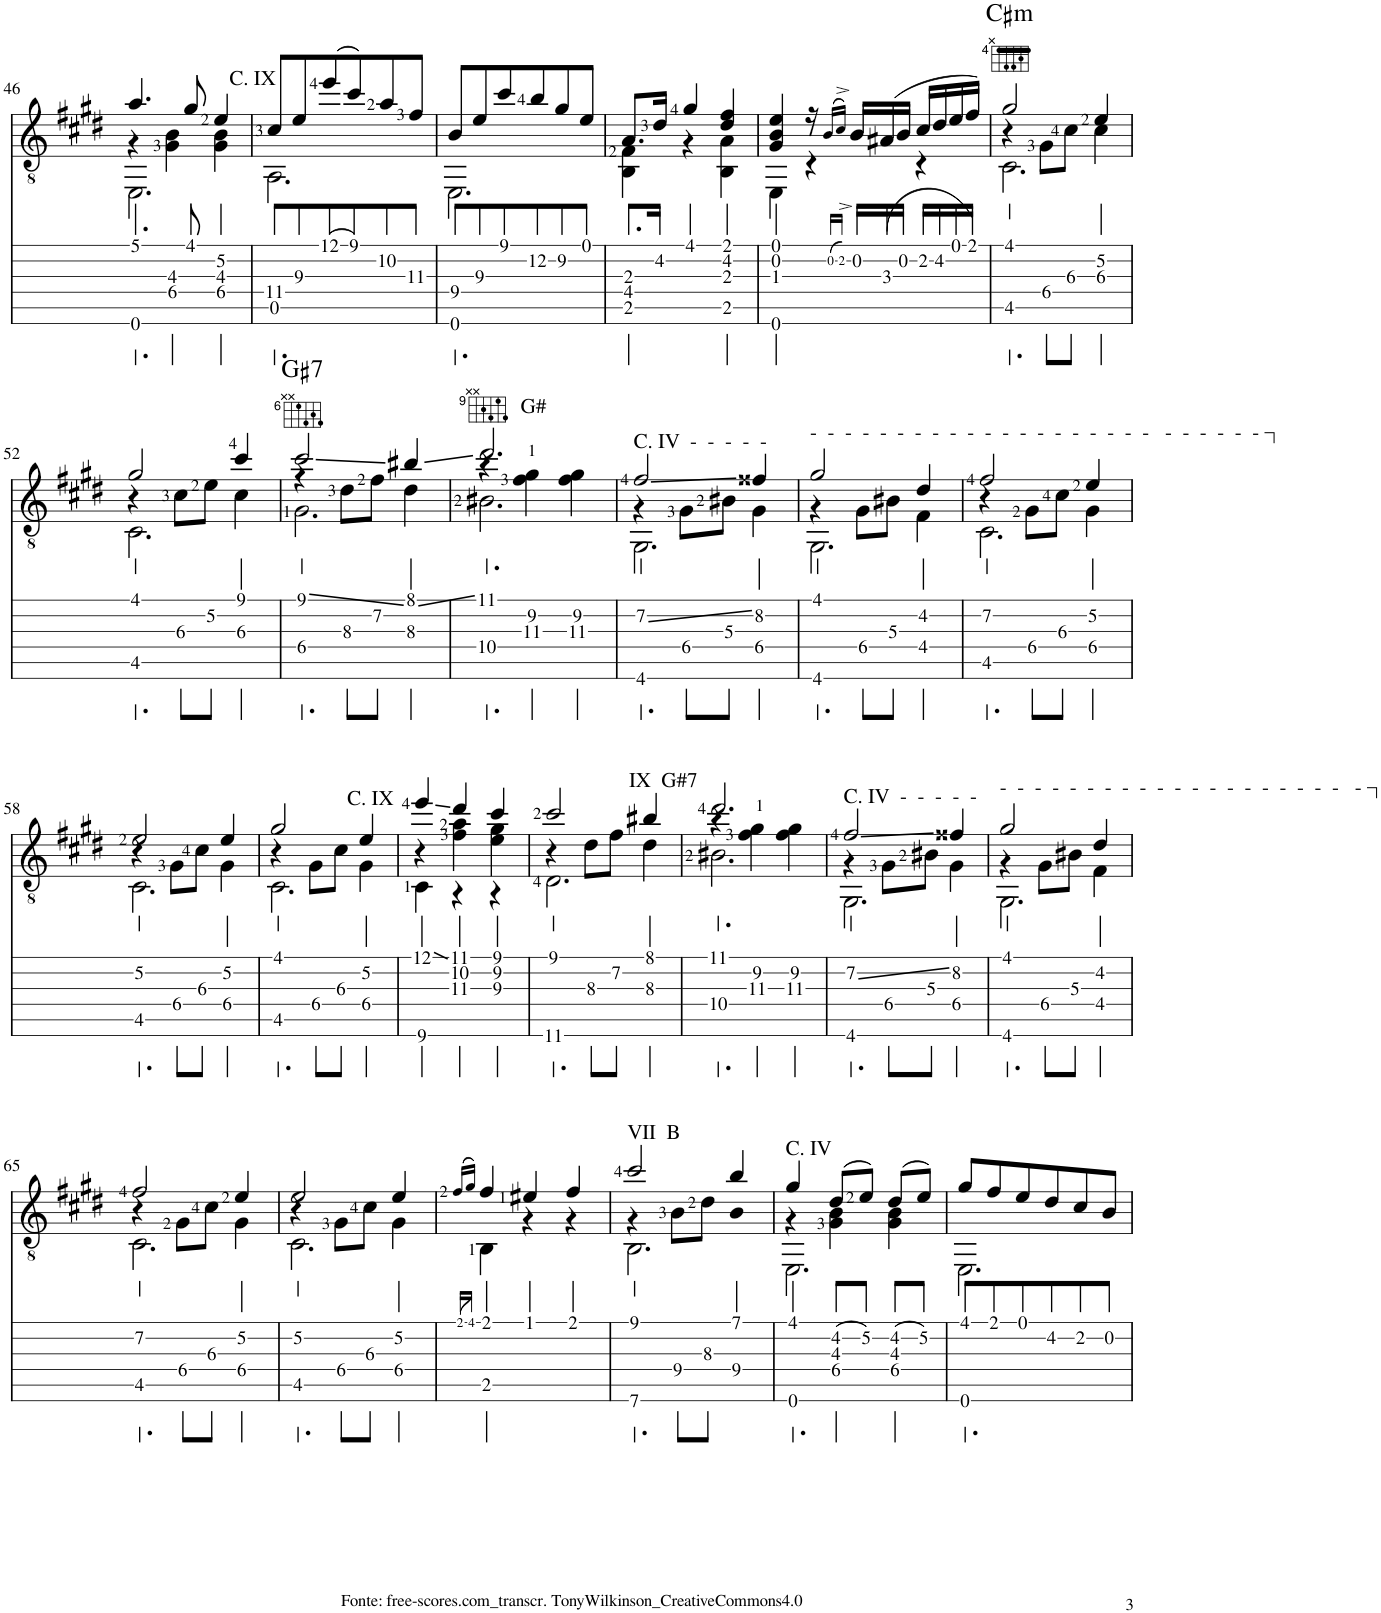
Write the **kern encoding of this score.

**kern	**kern	**harte
*part2	*part1	*part1
*staff2	*staff1	*
*I"Chitarra classica (Intavolatura)	*I"Guitar	*
!!LO:PB:g=z
*	*clefGv2	*
*k[f#c#g#d#]	*k[f#c#g#d#]	*
*M3/4	*M3/4	*
=46	=46	=46
*^	*^	*
*	*^	*	*^	*
4.a/	4r	2.EE\	4.a/	4r	2.EE\	.
.	4G#\ 4B\	.	.	4G#\ 4B\	.	.
8g#/	.	.	8g#/	.	.	.
4e/	4G#\ 4B\	.	4e/	4G#\ 4B\	.	.
*	*v	*v	*	*	*	*
*	*	*	*v	*v	*
=47	=47	=47	=47	=47
!	!	!LO:TX:a:t=C. IX	!	!
8c#/L	2.AA\	8c#/L	2.AA\	.
8e/	.	8e/	.	.
(8ee/	.	(8ee/	.	.
8cc#/)	.	8cc#/)	.	.
8a/	.	8a/	.	.
8f#/J	.	8f#/J	.	.
=48	=48	=48	=48	=48
8B/L	2.EE\	8B/L	2.EE\	.
8e/	.	8e/	.	.
8cc#/	.	8cc#/	.	.
8b/	.	8b/	.	.
8g#/	.	8g#/	.	.
8e/J	.	8e/J	.	.
=49	=49	=49	=49	=49
8.A/L	4BB\ 4F#\	8.A/L	4BB\ 4F#\	.
16d#/Jk	.	16d#/Jk	.	.
4g#/	4r	4g#/	4r	.
4d#/ 4f#/	4BB\ 4A\	4d#/ 4f#/	4BB\ 4A\	.
=50	=50	=50	=50	=50
4G#/ 4B/ 4e/	4EE\	4G#/ 4B/ 4e/	4EE\	.
16r	4r	16r	4r	.
(16qB/LL	.	(16qB/LL	.	.
16qc#^/JJ)	.	16qc#^/JJ)	.	.
16B/LL	.	16B/LL	.	.
(16A#X/	.	(16A#X/	.	.
16B/JJ	.	16B/JJ	.	.
16c#/LL	4r	16c#/LL	4r	.
16d#/	.	16d#/	.	.
16e/	.	16e/	.	.
16f#/JJ)	.	16f#/JJ)	.	.
=51	=51	=51	=51	=51
*	*^	*	*^	*
!	!	!	!	!	!	!LO:H:kt=m
2g#/	4r	2.C#\	2g#/	4r	2.C#\	C#:min
.	8G#\L	.	.	8G#\L	.	.
.	8c#\J	.	.	8c#\J	.	.
4e/	4c#\	.	4e/	4c#\	.	.
!!LO:LB:g=z	!!	!!
=52	=52	=52	=52	=52	=52	=52
2g#/	4r	2.C#\	2g#/	4r	2.C#\	.
.	8c#\L	.	.	8c#\L	.	.
.	8e\J	.	.	8e\J	.	.
4cc#/	4c#\	.	4cc#/	4c#\	.	.
=53	=53	=53	=53	=53	=53	=53
!	!	!	!	!	!	!LO:H:kt=7
2cc#/	4r	2.G#\	2cc#/	4r	2.G#\	G#:7
.	8d#\L	.	.	8d#\L	.	.
.	8f#\J	.	.	8f#\J	.	.
4b#X/	4d#\	.	4b#X/	4d#\	.	.
=54	=54	=54	=54	=54	=54	=54
2.dd#/	4r	2.B#X\	2.dd#/	4r	2.B#X\	.
!	!	!	!	!LO:TX:a:t=G#	!	!
.	4f#\ 4g#\	.	.	4f#\ 4g#\	.	.
.	4f#\ 4g#\	.	.	4f#\ 4g#\	.	.
=55	=55	=55	=55	=55	=55	=55
!	!	!	!LO:TX:a:t=C. IV  -  -  -  -  -	!	!	!
2f#/	4r	2.GG#\	2f#/	4r	2.GG#\	.
.	8G#\L	.	.	8G#\L	.	.
.	8B#X\J	.	.	8B#X\J	.	.
4f##X/	4G#\	.	4f##X/	4G#\	.	.
=56	=56	=56	=56	=56	=56	=56
!	!	!	!LO:TX:a:t=-  -  -  -  -  -  -  -  -  -  -  -  -  -  -  -  -  -  -  -   -  -  -  -  -  - ┐	!	!	!
2g#/	4r	2.GG#\	2g#/	4r	2.GG#\	.
.	8G#\L	.	.	8G#\L	.	.
.	8B#X\J	.	.	8B#X\J	.	.
4d#/	4F#\	.	4d#/	4F#\	.	.
=57	=57	=57	=57	=57	=57	=57
2f#/	4r	2.C#\	2f#/	4r	2.C#\	.
.	8G#\L	.	.	8G#\L	.	.
.	8c#\J	.	.	8c#\J	.	.
4e/	4G#\	.	4e/	4G#\	.	.
!!LO:LB:g=z	!!	!!
=58	=58	=58	=58	=58	=58	=58
2e/	4r	2.C#\	2e/	4r	2.C#\	.
.	8G#\L	.	.	8G#\L	.	.
.	8c#\J	.	.	8c#\J	.	.
4e/	4G#\	.	4e/	4G#\	.	.
=59	=59	=59	=59	=59	=59	=59
2g#/	4r	2.C#\	2g#/	4r	2.C#\	.
.	8G#\L	.	.	8G#\L	.	.
.	8c#\J	.	.	8c#\J	.	.
4e/	4G#\	.	4e/	4G#\	.	.
=60	=60	=60	=60	=60	=60	=60
!	!	!	!LO:TX:a:t=C. IX	!	!	!
4ee/	4r	4C#\	4ee/	4r	4C#\	.
4dd#/	4f#\ 4a\	4r	4dd#/	4f#\ 4a\	4r	.
4cc#/	4e\ 4g#\	4r	4cc#/	4e\ 4g#\	4r	.
=61	=61	=61	=61	=61	=61	=61
2cc#/	4r	2.D#\	2cc#/	4r	2.D#\	.
.	8d#\L	.	.	8d#\L	.	.
.	8f#\J	.	.	8f#\J	.	.
4b#X/	4d#\	.	4b#X/	4d#\	.	.
=62	=62	=62	=62	=62	=62	=62
!	!	!	!LO:TX:a:t=IX  G#7	!	!	!
2.dd#/	4r	2.B#X\	2.dd#/	4r	2.B#X\	.
.	4f#\ 4g#\	.	.	4f#\ 4g#\	.	.
.	4f#\ 4g#\	.	.	4f#\ 4g#\	.	.
=63	=63	=63	=63	=63	=63	=63
!	!	!	!LO:TX:a:t=C. IV  -  -  -  -  -	!	!	!
2f#/	4r	2.GG#\	2f#/	4r	2.GG#\	.
.	8G#\L	.	.	8G#\L	.	.
.	8B#X\J	.	.	8B#X\J	.	.
4f##X/	4G#\	.	4f##X/	4G#\	.	.
=64	=64	=64	=64	=64	=64	=64
!	!	!	!LO:TX:a:t=-  -  -  -  -  -  -  -  -  -  -  -  -  -  -  -  -  -  -  -   - ┐	!	!	!
2g#/	4r	2.GG#\	2g#/	4r	2.GG#\	.
.	8G#\L	.	.	8G#\L	.	.
.	8B#X\J	.	.	8B#X\J	.	.
4d#/	4F#\	.	4d#/	4F#\	.	.
!!LO:LB:g=z	!!	!!
=65	=65	=65	=65	=65	=65	=65
2f#/	4r	2.C#\	2f#/	4r	2.C#\	.
.	8G#\L	.	.	8G#\L	.	.
.	8c#\J	.	.	8c#\J	.	.
4e/	4G#\	.	4e/	4G#\	.	.
=66	=66	=66	=66	=66	=66	=66
2e/	4r	2.C#\	2e/	4r	2.C#\	.
.	8G#\L	.	.	8G#\L	.	.
.	8c#\J	.	.	8c#\J	.	.
4e/	4G#\	.	4e/	4G#\	.	.
*v	*v	*v	*	*	*	*
*	*v	*v	*v	*
=67	=67	=67
(16qf#/LL	(16qf#/LL	.
16qg#/JJ)	16qg#/JJ)	.
*^	*^	*
4f#/	4BB\	4f#/	4BB\	.
4e#X/	4r	4e#X/	4r	.
4f#/	4r	4f#/	4r	.
=68	=68	=68	=68	=68
*	*^	*	*^	*
!	!	!	!LO:TX:a:t=VII  B	!	!	!
2cc#/	4r	2.BB\	2cc#/	4r	2.BB\	.
.	8B\L	.	.	8B\L	.	.
.	8d#\J	.	.	8d#\J	.	.
4b/	4B	.	4b/	4B	.	.
=69	=69	=69	=69	=69	=69	=69
!	!	!	!LO:TX:a:t=C. IV	!	!	!
4g#/	4r	2.EE\	4g#/	4r	2.EE\	.
(8d#/L	4G#\ 4B\	.	(8d#/L	4G#\ 4B\	.	.
8e/J)	.	.	8e/J)	.	.	.
(8d#/L	4G#\ 4B\	.	(8d#/L	4G#\ 4B\	.	.
8e/J)	.	.	8e/J)	.	.	.
*	*v	*v	*	*	*	*
*	*	*	*v	*v	*
=70	=70	=70	=70	=70
8g#/L	2.EE\	8g#/L	2.EE\	.
8f#/	.	8f#/	.	.
8e/	.	8e/	.	.
8d#/	.	8d#/	.	.
8c#/	.	8c#/	.	.
8B/J	.	8B/J	.	.
*v	*v	*	*	*
*	*v	*v	*
=	=	=
*-	*-	*-
